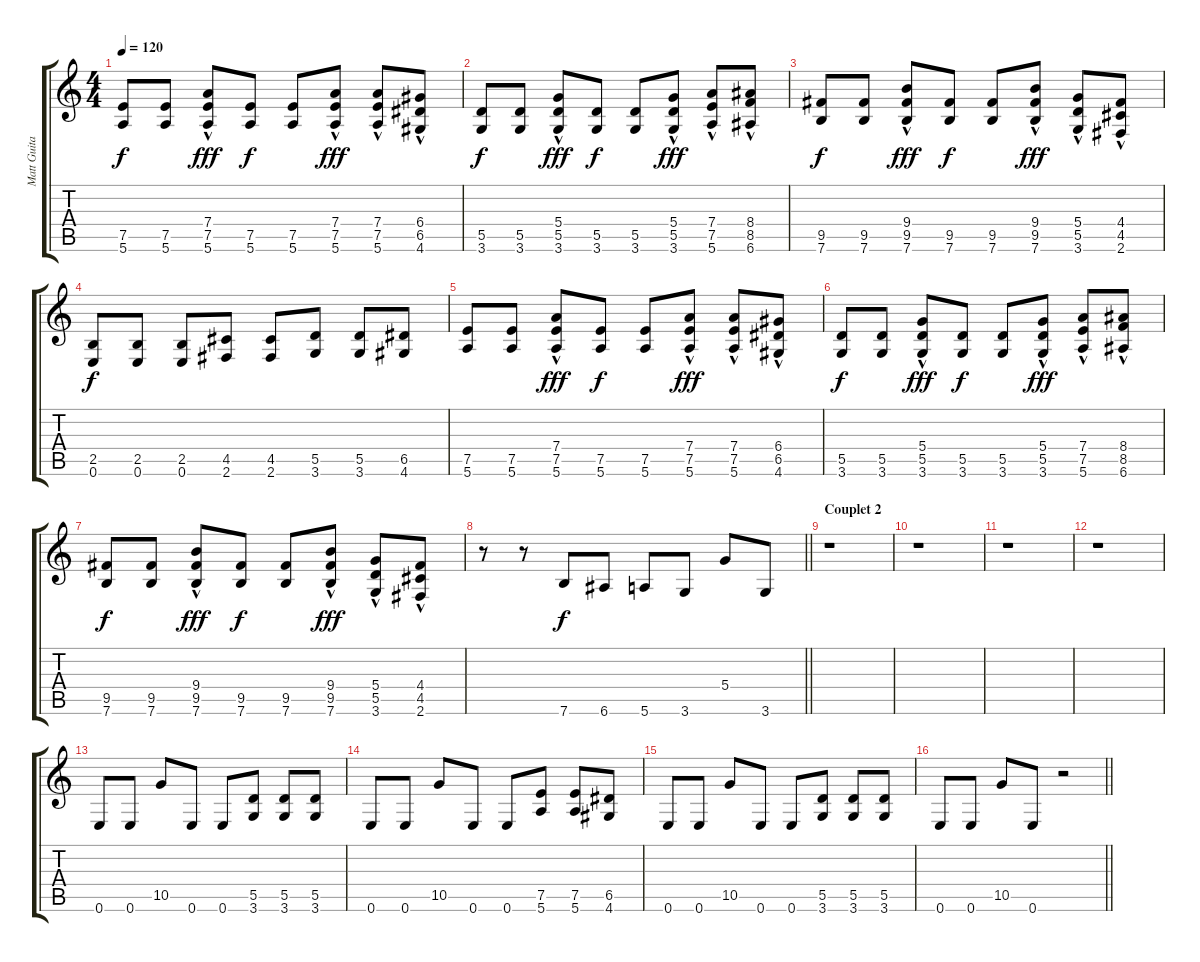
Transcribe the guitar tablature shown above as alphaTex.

\track ("Matt Guitare" "Matt Guita") {instrument distortionguitar}
\staff {score tabs}
\tuning (E4 B3 G3 D3 A2 E2) {hide}
\ts (4 4)
\tempo 120
\clef g2
\ks c
(7.5 5.6).8{dy f volume 8 instrument distortionguitar} (7.5 5.6).8 (7.4{hac} 7.5 5.6).8{dy fff} (7.5 5.6).8{dy f} (7.5 5.6).8 (7.4{hac} 7.5 5.6).8{dy fff} (7.4{hac} 7.5 5.6).8 (6.4{hac} 6.5 4.6).8 |
(5.5 3.6).8{dy f} (5.5 3.6).8 (5.4{hac} 5.5 3.6).8{dy fff} (5.5 3.6).8{dy f} (5.5 3.6).8 (5.4{hac} 5.5 3.6).8{dy fff} (7.4{hac} 7.5 5.6).8 (8.4{hac} 8.5 6.6).8 |
(9.5 7.6).8{dy f} (9.5 7.6).8 (9.4{hac} 9.5 7.6).8{dy fff} (9.5 7.6).8{dy f} (9.5 7.6).8 (9.4{hac} 9.5 7.6).8{dy fff} (5.4{hac} 5.5 3.6).8 (4.4{hac} 4.5 2.6).8 |
(2.5 0.6).8{dy f} (2.5 0.6).8 (2.5 0.6).8 (4.5 2.6).8 (4.5 2.6).8 (5.5 3.6).8 (5.5 3.6).8 (6.5 4.6).8 |
(7.5 5.6).8{volume 8 instrument distortionguitar} (7.5 5.6).8 (7.4{hac} 7.5 5.6).8{dy fff} (7.5 5.6).8{dy f} (7.5 5.6).8 (7.4{hac} 7.5 5.6).8{dy fff} (7.4{hac} 7.5 5.6).8 (6.4{hac} 6.5 4.6).8 |
(5.5 3.6).8{dy f} (5.5 3.6).8 (5.4{hac} 5.5 3.6).8{dy fff} (5.5 3.6).8{dy f} (5.5 3.6).8 (5.4{hac} 5.5 3.6).8{dy fff} (7.4{hac} 7.5 5.6).8 (8.4{hac} 8.5 6.6).8 |
(9.5 7.6).8{dy f} (9.5 7.6).8 (9.4{hac} 9.5 7.6).8{dy fff} (9.5 7.6).8{dy f} (9.5 7.6).8 (9.4{hac} 9.5 7.6).8{dy fff} (5.4{hac} 5.5 3.6).8 (4.4{hac} 4.5 2.6).8 |
\barLineRight lightlight
r.8 r.8 7.6.8{dy f} 6.6.8 5.6.8 3.6.8 5.4.8 3.6.8 |
\section ("" "Couplet 2")
r.1{volume 6 instrument electricguitarjazz} |
r.1 |
r.1 |
r.1 |
0.6.8 0.6.8 10.5.8 0.6.8 0.6.8 (5.5 3.6).8 (5.5 3.6).8 (5.5 3.6).8 |
0.6.8 0.6.8 10.5.8 0.6.8 0.6.8 (7.5 5.6).8 (7.5 5.6).8 (6.5 4.6).8 |
0.6.8 0.6.8 10.5.8 0.6.8 0.6.8 (5.5 3.6).8 (5.5 3.6).8 (5.5 3.6).8 |
\barLineRight lightlight
0.6.8 0.6.8 10.5.8 0.6.8 r.2
